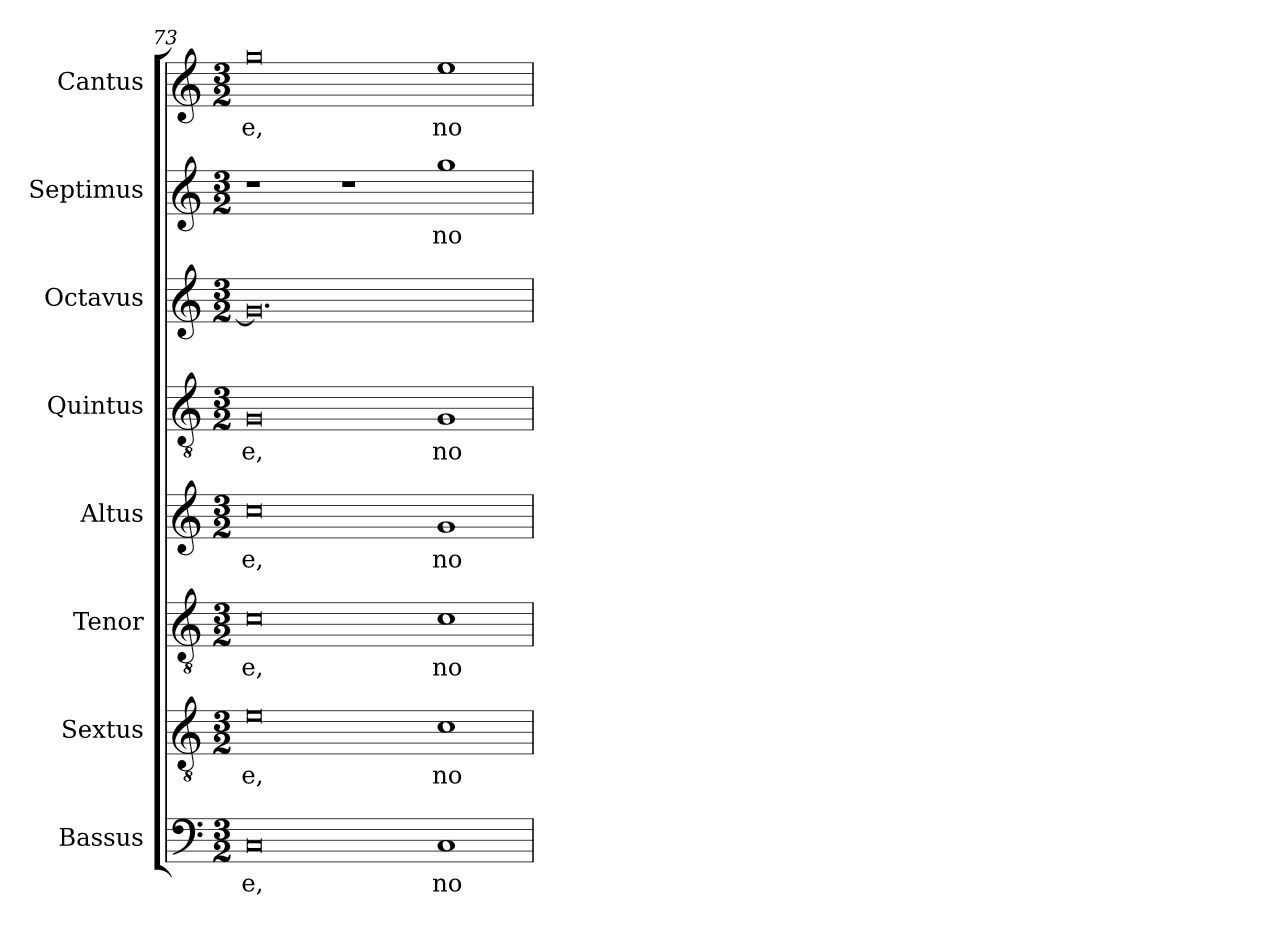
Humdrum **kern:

**kern	**text	**kern	**text	**kern	**text	**kern	**text	**kern	**text	**kern	**kern	**text	**kern	**text
*part8	*part8	*part7	*part7	*part6	*part6	*part5	*part5	*part4	*part4	*part3	*part2	*part2	*part1	*part1
*staff8	*staff8	*staff7	*staff7	*staff6	*staff6	*staff5	*staff5	*staff4	*staff4	*staff3	*staff2	*staff2	*staff1	*staff1
*I"Bassus	*	*I"Sextus	*	*I"Tenor	*	*I"Altus	*	*I"Quintus	*	*I"Octavus	*I"Septimus	*	*I"Cantus	*
*clefF4	*	*clefGv2	*	*clefGv2	*	*clefG2	*	*clefGv2	*	*clefG2	*clefG2	*	*clefG2	*
*M3/2	*	*M3/2	*	*M3/2	*	*M3/2	*	*M3/2	*	*M3/2	*M3/2	*	*M3/2	*
=73	=73	=73	=73	=73	=73	=73	=73	=73	=73	=73	=73	=73	=73	=73
!	!LO:LY:b:cj	!	!LO:LY:b:cj	!	!LO:LY:b:cj	!	!LO:LY:b:cj	!	!LO:LY:b:cj	!	!	!	!	!LO:LY:b:cj
0C	e,	0e	e,	0c	-e,	0cc	-e,	0G	e,	0.g]	1r	.	0gg	e,
.	.	.	.	.	.	.	.	.	.	.	1r	.	.	.
!	!LO:LY:b:cj	!	!LO:LY:b:cj	!	!LO:LY:b:cj	!	!LO:LY:b:cj	!	!LO:LY:b:cj	!	!	!LO:LY:b:cj	!	!LO:LY:b:cj
1C	no	1c	no	1c	no-	1g	no-	1G	no	.	1gg	no-	1ee	no
=	=	=	=	=	=	=	=	=	=	=	=	=	=	=
*-	*-	*-	*-	*-	*-	*-	*-	*-	*-	*-	*-	*-	*-	*-
